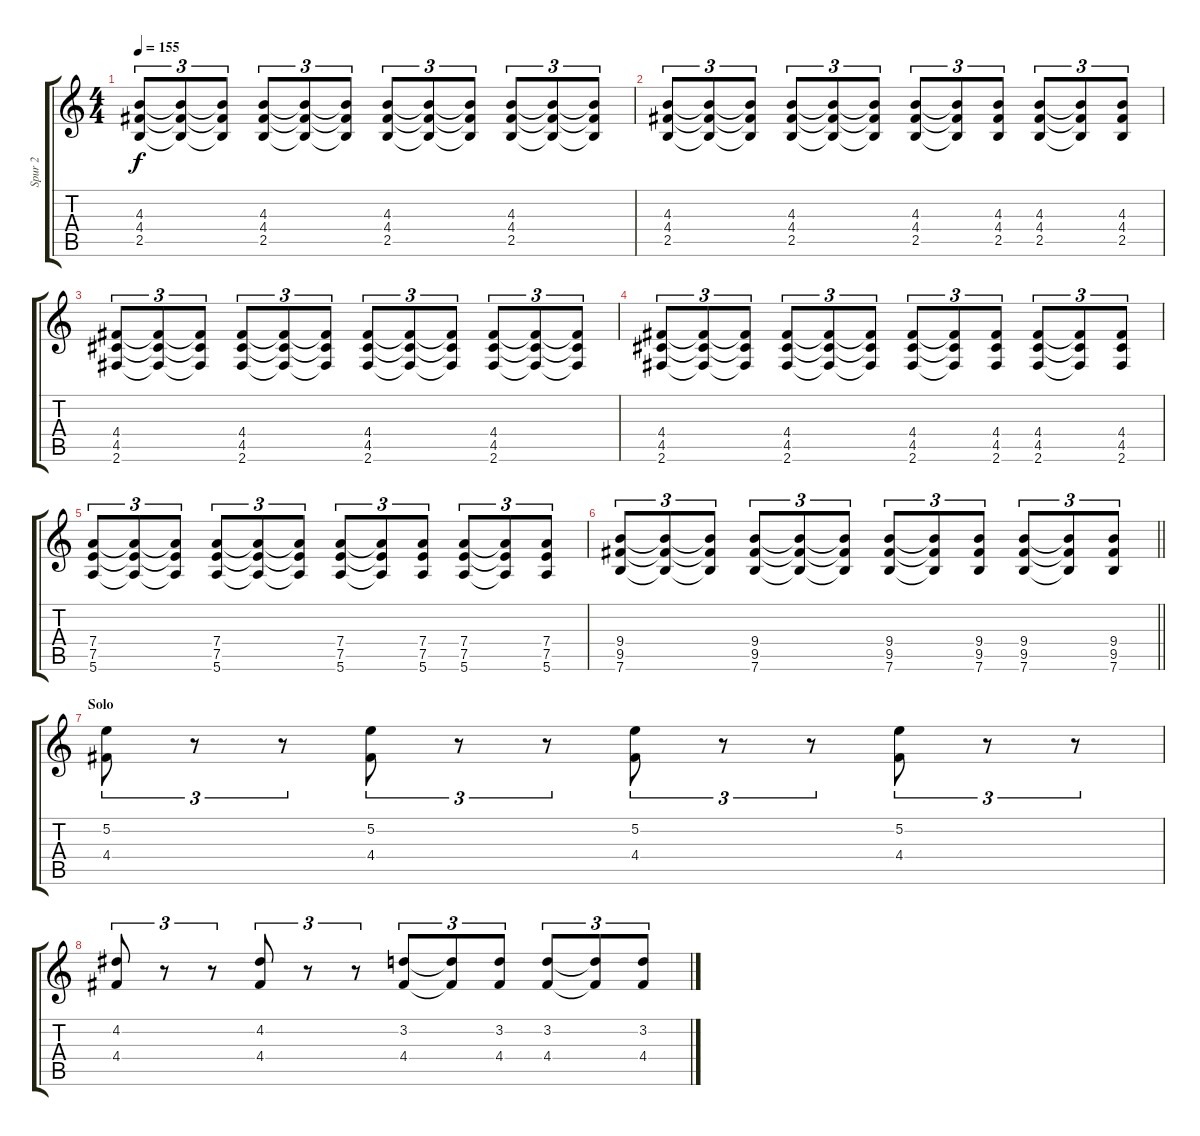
\track ("Spur 2" "Spur 2") {instrument overdrivenguitar}
\staff {score tabs}
\tuning (E4 B3 G3 D3 A2 E2) {hide}
\ts (4 4)
\tempo 155
\clef g2
\ks c
(4.3 4.4 2.5).8{tu (3 2) dy f} (4.3{t} 4.4{t} 2.5{t}).8{tu (3 2)} (4.3{t} 4.4{t} 2.5{t}).8{tu (3 2)} (4.3 4.4 2.5).8{tu (3 2)} (4.3{t} 4.4{t} 2.5{t}).8{tu (3 2)} (4.3{t} 4.4{t} 2.5{t}).8{tu (3 2)} (4.3 4.4 2.5).8{tu (3 2)} (4.3{t} 4.4{t} 2.5{t}).8{tu (3 2)} (4.3{t} 4.4{t} 2.5{t}).8{tu (3 2)} (4.3 4.4 2.5).8{tu (3 2)} (4.3{t} 4.4{t} 2.5{t}).8{tu (3 2)} (4.3{t} 4.4{t} 2.5{t}).8{tu (3 2)} |
(4.3 4.4 2.5).8{tu (3 2)} (4.3{t} 4.4{t} 2.5{t}).8{tu (3 2)} (4.3{t} 4.4{t} 2.5{t}).8{tu (3 2)} (4.3 4.4 2.5).8{tu (3 2)} (4.3{t} 4.4{t} 2.5{t}).8{tu (3 2)} (4.3{t} 4.4{t} 2.5{t}).8{tu (3 2)} (4.3 4.4 2.5).8{tu (3 2)} (4.3{t} 4.4{t} 2.5{t}).8{tu (3 2)} (4.3 4.4 2.5).8{tu (3 2)} (4.3 4.4 2.5).8{tu (3 2)} (4.3{t} 4.4{t} 2.5{t}).8{tu (3 2)} (4.3 4.4 2.5).8{tu (3 2)} |
(4.4 4.5 2.6).8{tu (3 2)} (4.4{t} 4.5{t} 2.6{t}).8{tu (3 2)} (4.4{t} 4.5{t} 2.6{t}).8{tu (3 2)} (4.4 4.5 2.6).8{tu (3 2)} (4.4{t} 4.5{t} 2.6{t}).8{tu (3 2)} (4.4{t} 4.5{t} 2.6{t}).8{tu (3 2)} (4.4 4.5 2.6).8{tu (3 2)} (4.4{t} 4.5{t} 2.6{t}).8{tu (3 2)} (4.4{t} 4.5{t} 2.6{t}).8{tu (3 2)} (4.4 4.5 2.6).8{tu (3 2)} (4.4{t} 4.5{t} 2.6{t}).8{tu (3 2)} (4.4{t} 4.5{t} 2.6{t}).8{tu (3 2)} |
(4.4 4.5 2.6).8{tu (3 2)} (4.4{t} 4.5{t} 2.6{t}).8{tu (3 2)} (4.4{t} 4.5{t} 2.6{t}).8{tu (3 2)} (4.4 4.5 2.6).8{tu (3 2)} (4.4{t} 4.5{t} 2.6{t}).8{tu (3 2)} (4.4{t} 4.5{t} 2.6{t}).8{tu (3 2)} (4.4 4.5 2.6).8{tu (3 2)} (4.4{t} 4.5{t} 2.6{t}).8{tu (3 2)} (4.4 4.5 2.6).8{tu (3 2)} (4.4 4.5 2.6).8{tu (3 2)} (4.4{t} 4.5{t} 2.6{t}).8{tu (3 2)} (4.4 4.5 2.6).8{tu (3 2)} |
(7.4 7.5 5.6).8{tu (3 2)} (7.4{t} 7.5{t} 5.6{t}).8{tu (3 2)} (7.4{t} 7.5{t} 5.6{t}).8{tu (3 2)} (7.4 7.5 5.6).8{tu (3 2)} (7.4{t} 7.5{t} 5.6{t}).8{tu (3 2)} (7.4{t} 7.5{t} 5.6{t}).8{tu (3 2)} (7.4 7.5 5.6).8{tu (3 2)} (7.4{t} 7.5{t} 5.6{t}).8{tu (3 2)} (7.4 7.5 5.6).8{tu (3 2)} (7.4 7.5 5.6).8{tu (3 2)} (7.4{t} 7.5{t} 5.6{t}).8{tu (3 2)} (7.4 7.5 5.6).8{tu (3 2)} |
\barLineRight lightlight
(9.4 9.5 7.6).8{tu (3 2)} (9.4{t} 9.5{t} 7.6{t}).8{tu (3 2)} (9.4{t} 9.5{t} 7.6{t}).8{tu (3 2)} (9.4 9.5 7.6).8{tu (3 2)} (9.4{t} 9.5{t} 7.6{t}).8{tu (3 2)} (9.4{t} 9.5{t} 7.6{t}).8{tu (3 2)} (9.4 9.5 7.6).8{tu (3 2)} (9.4{t} 9.5{t} 7.6{t}).8{tu (3 2)} (9.4 9.5 7.6).8{tu (3 2)} (9.4 9.5 7.6).8{tu (3 2)} (9.4{t} 9.5{t} 7.6{t}).8{tu (3 2)} (9.4 9.5 7.6).8{tu (3 2)} |
\section ("" "Solo")
(5.2 4.4).8{tu (3 2)} r.8{tu (3 2)} r.8{tu (3 2)} (5.2 4.4).8{tu (3 2)} r.8{tu (3 2)} r.8{tu (3 2)} (5.2 4.4).8{tu (3 2)} r.8{tu (3 2)} r.8{tu (3 2)} (5.2 4.4).8{tu (3 2)} r.8{tu (3 2)} r.8{tu (3 2)} |
(4.2 4.4).8{tu (3 2)} r.8{tu (3 2)} r.8{tu (3 2)} (4.2 4.4).8{tu (3 2)} r.8{tu (3 2)} r.8{tu (3 2)} (3.2 4.4).8{tu (3 2)} (3.2{t} 4.4{t}).8{tu (3 2)} (3.2 4.4).8{tu (3 2)} (3.2 4.4).8{tu (3 2)} (3.2{t} 4.4{t}).8{tu (3 2)} (3.2 4.4).8{tu (3 2)}
